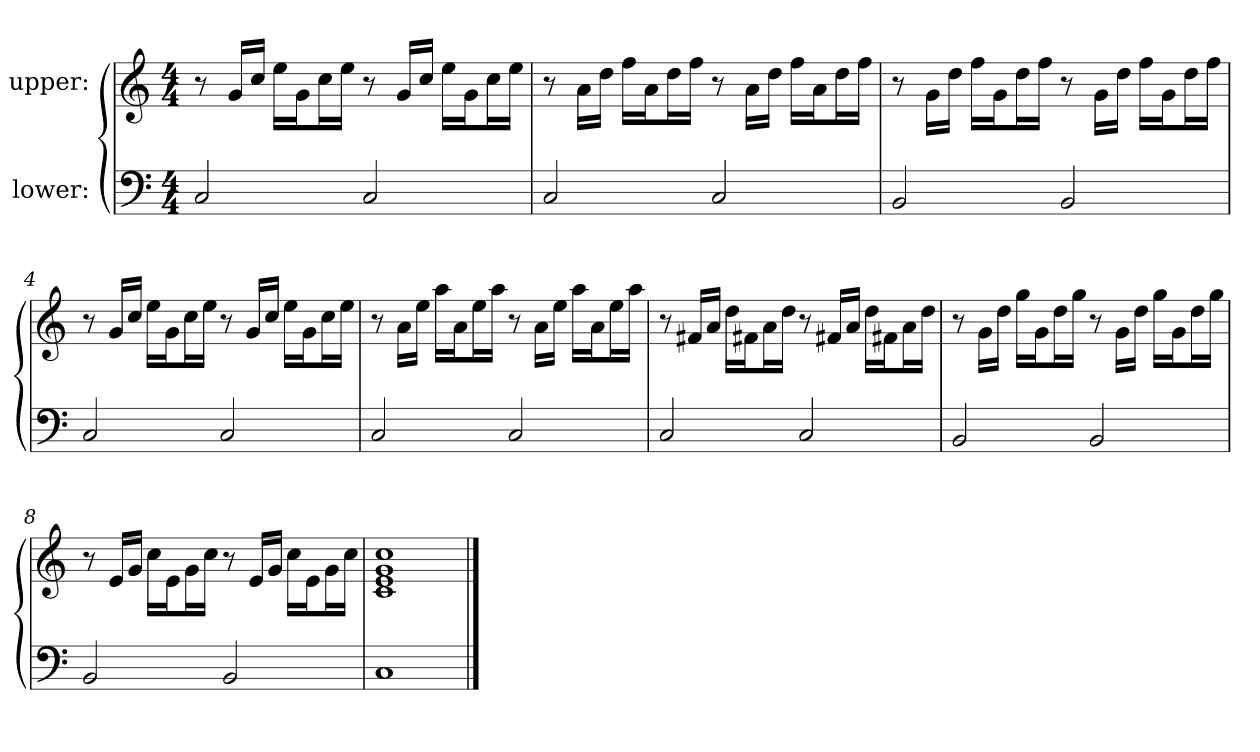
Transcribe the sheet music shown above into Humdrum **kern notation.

**kern	**kern
*part2	*part1
*staff2	*staff1
*I"lower:	*I"upper:
*clefF4	*clefG2
*k[]	*k[]
*C:	*C:
*M4/4	*M4/4
*MM72	*MM72
=1	=1
2C	8r
.	16g/LL
.	16cc/JJ
.	16ee\LL
.	16g\J
.	16cc\L
.	16ee\JJ
2C	8r
.	16g/LL
.	16cc/JJ
.	16ee\LL
.	16g\J
.	16cc\L
.	16ee\JJ
=2	=2
2C	8r
.	16a\LL
.	16dd\JJ
.	16ff\LL
.	16a\J
.	16dd\L
.	16ff\JJ
2C	8r
.	16a\LL
.	16dd\JJ
.	16ff\LL
.	16a\J
.	16dd\L
.	16ff\JJ
=3	=3
2BB	8r
.	16g\LL
.	16dd\JJ
.	16ff\LL
.	16g\J
.	16dd\L
.	16ff\JJ
2BB	8r
.	16g\LL
.	16dd\JJ
.	16ff\LL
.	16g\J
.	16dd\L
.	16ff\JJ
=4	=4
2C	8r
.	16g/LL
.	16cc/JJ
.	16ee\LL
.	16g\J
.	16cc\L
.	16ee\JJ
2C	8r
.	16g/LL
.	16cc/JJ
.	16ee\LL
.	16g\J
.	16cc\L
.	16ee\JJ
=5	=5
2C	8r
.	16a\LL
.	16ee\JJ
.	16aa\LL
.	16a\J
.	16ee\L
.	16aa\JJ
2C	8r
.	16a\LL
.	16ee\JJ
.	16aa\LL
.	16a\J
.	16ee\L
.	16aa\JJ
=6	=6
2C	8r
.	16f#X/LL
.	16a/JJ
.	16dd\LL
.	16f#X\J
.	16a\L
.	16dd\JJ
2C	8r
.	16f#X/LL
.	16a/JJ
.	16dd\LL
.	16f#X\J
.	16a\L
.	16dd\JJ
=7	=7
2BB	8r
.	16g\LL
.	16dd\JJ
.	16gg\LL
.	16g\J
.	16dd\L
.	16gg\JJ
2BB	8r
.	16g\LL
.	16dd\JJ
.	16gg\LL
.	16g\J
.	16dd\L
.	16gg\JJ
=8	=8
2BB	8r
.	16e/LL
.	16g/JJ
.	16cc\LL
.	16e\J
.	16g\L
.	16cc\JJ
2BB	8r
.	16e/LL
.	16g/JJ
.	16cc\LL
.	16e\J
.	16g\L
.	16cc\JJ
=9	=9
1C	1c 1e 1g 1cc
==	==
*-	*-
